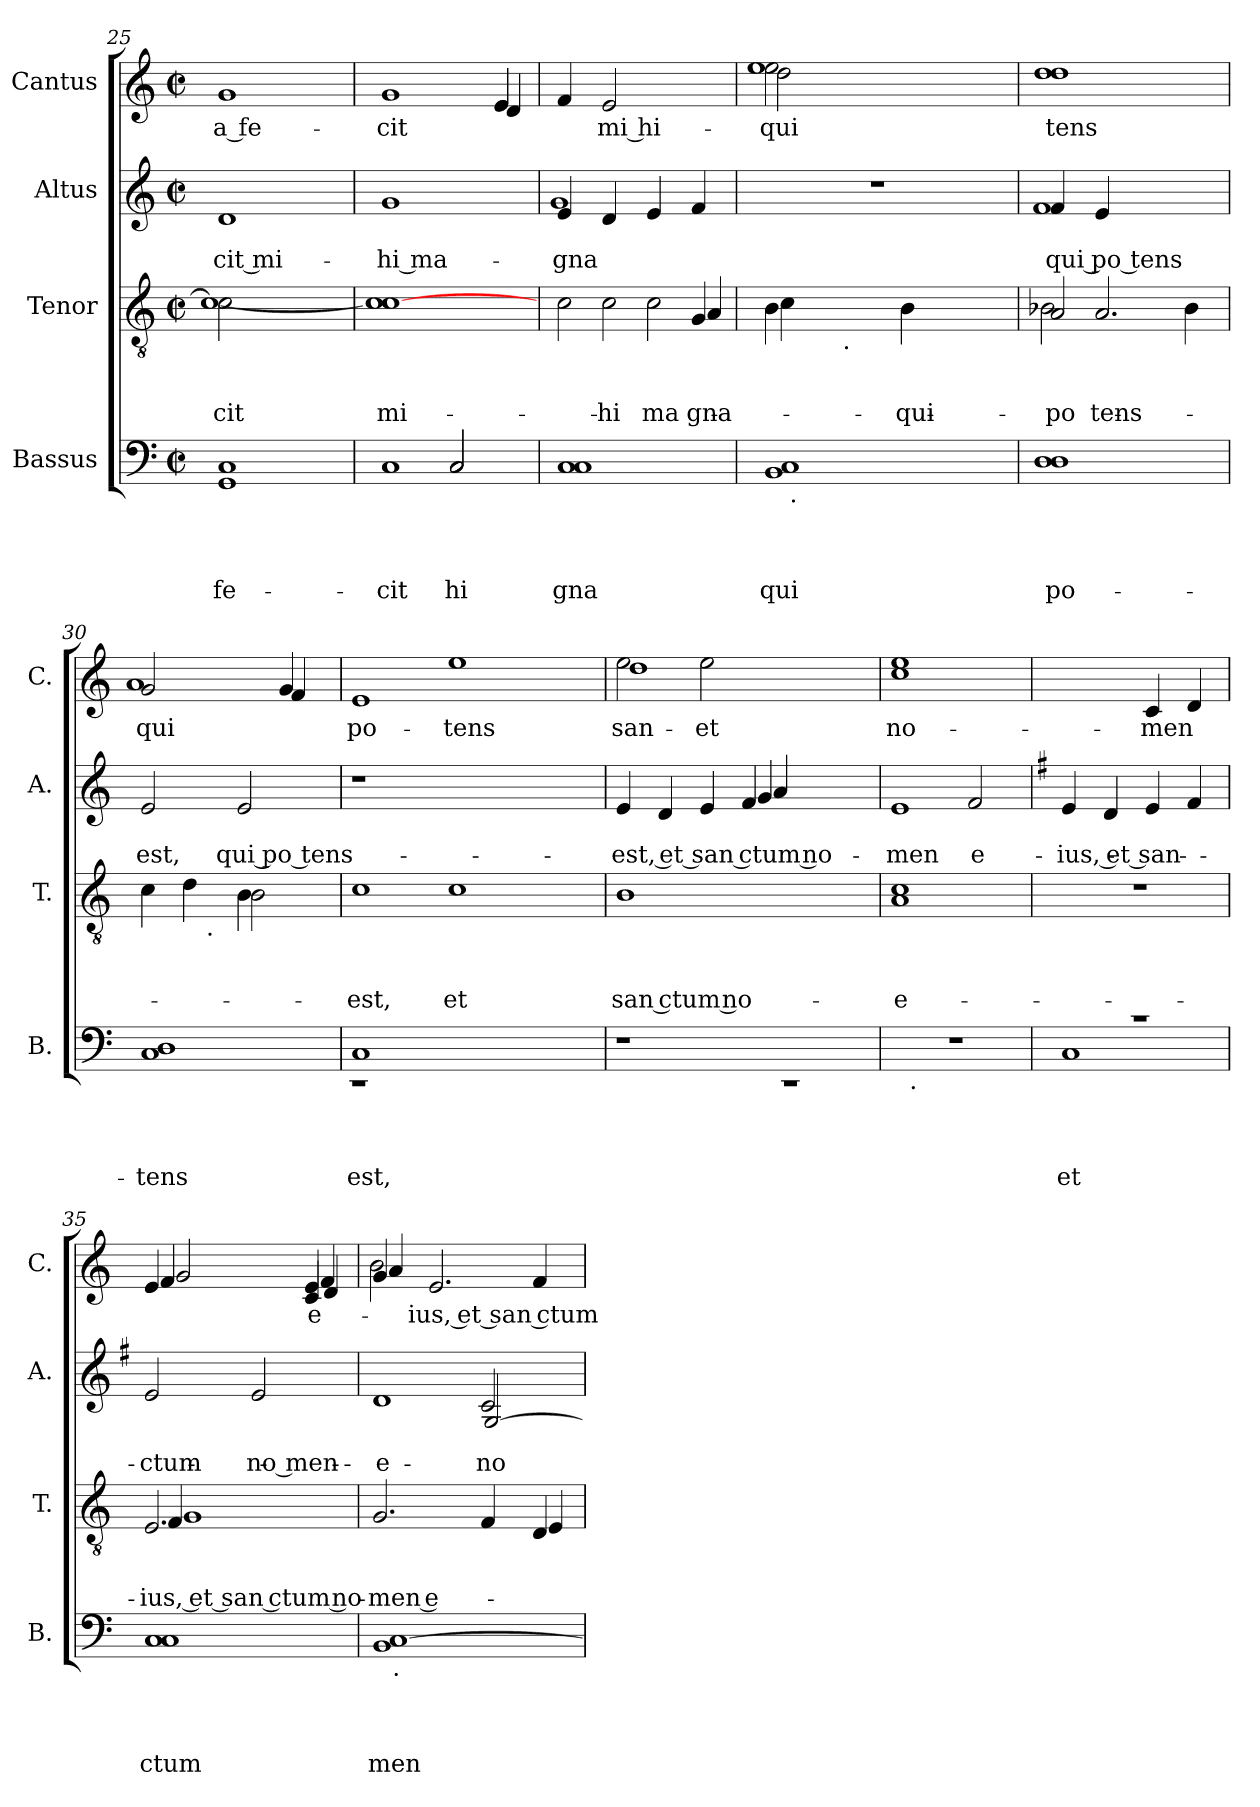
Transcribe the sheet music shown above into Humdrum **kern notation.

**kern	**text	**text	**text	**text	**kern	**text	**text	**text	**kern	**text	**text	**kern	**text
*part4	*part4	*part4	*part4	*part4	*part3	*part3	*part3	*part3	*part2	*part2	*part2	*part1	*part1
*staff4	*staff4	*staff4	*staff4	*staff4	*staff3	*staff3	*staff3	*staff3	*staff2	*staff2	*staff2	*staff1	*staff1
*I"Bassus	*	*	*	*	*I"Tenor	*	*	*	*I"Altus	*	*	*I"Cantus	*
*I'B.	*	*	*	*	*I'T.	*	*	*	*I'A.	*	*	*I'C.	*
*clefF4	*	*	*	*	*clefGv2	*	*	*	*clefG2	*	*	*clefG2	*
*k[]	*	*	*	*	*k[]	*	*	*	*k[]	*	*	*k[]	*
*C:	*	*	*	*	*C:	*	*	*	*C:	*	*	*C:	*
*M2/2	*	*	*	*	*M2/2	*	*	*	*M2/2	*	*	*M2/2	*
*met(c|)	*	*	*	*	*met(c|)	*	*	*	*met(c|)	*	*	*met(c|)	*
=25	=25	=25	=25	=25	=25	=25	=25	=25	=25	=25	=25	=25	=25
!	!	!	!	!LO:LY:b	!	!	!	!LO:LY:b	!	!	!	!	!
*	*	*	*	*	*^	*	*	*	*	*	*	*	*
!	!	!	!	!	!	!	!	!	!LO:LY:b	!	!	!LO:LY:b	!	!LO:LY:b:rj
1GG 1C	.	.	.	fe-	2c\	1c_	.	.	-cit	1d	.	-cit mi-	1g	-a fe-
.	.	.	.	.	2ryy	.	.	.	.	.	.	.	.	.
*	*	*	*	*	*v	*v	*	*	*	*	*	*	*	*
=26	=26	=26	=26	=26	=26	=26	=26	=26	=26	=26	=26	=26	=26
!	!	!	!	!LO:LY:b	!	!	!	!LO:LY:b	!	!	!LO:LY:b:rj	!	!LO:LY:b:rj
*^	*	*	*	*	*	*	*	*	*	*	*	*^	*
*	*^	*	*	*	*	*	*	*	*	*	*	*	*	*^	*
*	*	*	*	*	*	*	*	*	*	*	*	*	*	*	*	*^	*
1C	2ryy	2ryy	.	.	.	-cit	1c] [>1c	.	.	mi-	1g	.	-hi ma-	1g	2.ryy	2.ryy	2.ryy	-cit
!	!	!	!	!	!	!LO:LY:b	!	!	!	!	!	!	!	!	!	!	!	!
!	!	!	!	!	!	!LO:LY:b	!	!	!	!	!	!	!	!	!	!	!	!
.	2C/	2C/	.	.	.	-hi	.	.	.	.	.	.	.	.	.	.	.	.
.	.	.	.	.	.	.	.	.	.	.	.	.	.	.	4e/	4d/	4e/	.
*v	*v	*v	*	*	*	*	*	*	*	*	*	*	*	*	*	*	*	*
=27	=27	=27	=27	=27	=27	=27	=27	=27	=27	=27	=27	=27	=27	=27	=27	=27
!	!	!	!	!LO:LY:b	!	!	!	!	!	!	!LO:LY:b	!	!	!	!	!
*	*	*	*	*	*^	*	*	*	*^	*	*	*	*	*	*	*
*	*	*	*	*	*	*^	*	*	*	*	*	*	*	*v	*v	*v	*v	*
1C 1C	.	.	.	-gna	2c\	4ryy	2.ryy	.	.	.	4e/	1g	.	-gna	4f/	.
!	!	!	!	!	!	!	!	!	!	!LO:LY:b	!	!	!	!	!	!LO:LY:b
.	.	.	.	.	.	2c\	.	.	.	-hi	4d/	.	.	.	2e/	mi hi-
!	!	!	!	!	!	!	!	!	!	!LO:LY:b	!	!	!	!	!	!
.	.	.	.	.	2c\	.	.	.	.	-ma-	4e/	.	.	.	.	.
!	!	!	!	!	!	!	!	!	!	!LO:LY:b	!	!	!	!	!	!
.	.	.	.	.	.	4G/	4A/	.	.	gna	4f/	.	.	.	4ryy	.
*	*	*	*	*	*	*	*	*	*	*	*v	*v	*	*	*	*
!!LO:LB:g=z
=28	=28	=28	=28	=28	=28	=28	=28	=28	=28	=28	=28	=28	=28	=28	=28
!	!	!	!	!LO:LY:b	!	!	!	!	!	!	!	!	!	!	!LO:LY:b
*	*	*	*	*	*	*	*	*	*	*	*	*	*	*^	*
*	*	*	*	*	*	*	*	*	*	*	*	*	*	*	*^	*
!	!	!	!	!	!	!	!	!	!	!	!	!	!	!	!	!	!LO:LY:b
*^	*	*	*	*	*	*v	*v	*	*	*	*	*	*	*	*	*	*
1BB 1C	16.ryy	.	.	.	qui	4B\	4c\	.	.	.	1r	.	.	2ee\	2dd\	1ee	qui
!	!LO:TX:b:t=.	!	!	!	!	!	!	!	!	!	!	!	!	!	!	!	!
.	2ryy	.	.	.	.	.	.	.	.	.	.	.	.	.	.	.	.
.	.	.	.	.	.	8..ryy	16ryy	.	.	.	.	.	.	.	.	.	.
!	!	!	!	!	!	!	!LO:TX:b:t=.	!	!	!	!	!	!	!	!	!	!
.	.	.	.	.	.	.	8..ryy	.	.	.	.	.	.	.	.	.	.
.	.	.	.	.	.	2ryy	.	.	.	.	.	.	.	.	.	.	.
.	.	.	.	.	.	.	.	.	.	.	.	.	.	2ryy	2ryy	.	.
!	!	!	!	!	!	!	!	!	!	!LO:LY:b:rj	!	!	!	!	!	!	!
.	.	.	.	.	.	.	4B\	.	.	qui	.	.	.	.	.	.	.
.	4ryy	.	.	.	.	.	.	.	.	.	.	.	.	.	.	.	.
.	.	.	.	.	.	.	8..ryy	.	.	.	.	.	.	.	.	.	.
.	8ryy	.	.	.	.	.	.	.	.	.	.	.	.	.	.	.	.
.	32ryy	.	.	.	.	32ryy	.	.	.	.	.	.	.	.	.	.	.
*	*	*	*	*	*	*v	*v	*	*	*	*	*	*	*v	*v	*v	*
=29	=29	=29	=29	=29	=29	=29	=29	=29	=29	=29	=29	=29	=29	=29
!	!	!	!	!	!LO:LY:b	!	!	!	!LO:LY:b	!	!	!LO:LY:b:rj	!	!LO:LY:b
*	*	*	*	*	*	*^	*	*	*	*^	*	*	*	*
*	*	*	*	*	*	*	*^	*	*	*	*	*	*	*	*	*
*v	*v	*	*	*	*	*	*	*^	*	*	*	*	*	*	*	*	*
1D 1D	.	.	.	po-	2A/	2B-X\	4ryy	2.ryy	.	.	po-	4f/	1f	.	qui po tens	1dd 1dd	-tens
!	!	!	!	!	!	!	!	!	!	!	!LO:LY:b	!	!	!	!	!	!
.	.	.	.	.	.	.	2.A/	.	.	.	-tens	4e/	.	.	.	.	.
.	.	.	.	.	2ryy	2ryy	.	.	.	.	.	2ryy	.	.	.	.	.
.	.	.	.	.	.	.	.	4B-\	.	.	.	.	.	.	.	.	.
*	*	*	*	*	*	*	*	*	*	*	*	*v	*v	*	*	*	*
=30	=30	=30	=30	=30	=30	=30	=30	=30	=30	=30	=30	=30	=30	=30	=30	=30
!	!	!	!	!LO:LY:b	!	!	!	!	!	!	!	!	!	!LO:LY:b	!	!LO:LY:b
*	*	*	*	*	*	*	*	*	*	*	*	*	*	*	*^	*
!	!	!	!	!	!	!	!	!	!	!	!	!	!	!	!	!	!LO:LY:b
*	*	*	*	*	*	*	*v	*v	*	*	*	*	*	*	*^	*^	*
1C 1D	.	.	.	-tens	4c\	4ryy	2ryy	.	.	.	2e/	.	est,	2g/	1a	2.ryy	2.ryy	qui
.	.	.	.	.	16.ryy	4d\	.	.	.	.	.	.	.	.	.	.	.	.
!	!	!	!	!	!LO:TX:b:t=.	!	!	!	!	!	!	!	!	!	!	!	!	!
.	.	.	.	.	2ryy	.	.	.	.	.	.	.	.	.	.	.	.	.
!	!	!	!	!	!	!	!	!	!	!	!	!	!LO:LY:b	!	!	!	!	!
.	.	.	.	.	.	4B\	2B\	.	.	.	2e/	.	qui po tens-	2ryy	.	.	.	.
.	.	.	.	.	.	4ryy	.	.	.	.	.	.	.	.	.	4g/	4f/	.
.	.	.	.	.	8ryy	.	.	.	.	.	.	.	.	.	.	.	.	.
.	.	.	.	.	32ryy	.	.	.	.	.	.	.	.	.	.	.	.	.
*	*	*	*	*	*v	*v	*v	*	*	*	*	*	*	*v	*v	*v	*v	*
=31	=31	=31	=31	=31	=31	=31	=31	=31	=31	=31	=31	=31	=31
!	!	!	!	!LO:LY:b	!	!	!	!LO:LY:b	!	!	!	!	!LO:LY:b
*^	*	*	*	*	*	*	*	*	*	*	*	*	*
1C	1rEE	.	.	.	est,	1c	.	.	est,	1r	.	.	1e	po-
!	!	!	!	!	!	!	!	!	!LO:LY:b	!	!	!	!	!LO:LY:b
1ryy	1ryy	.	.	.	.	1c	.	.	et	1ryy	.	.	1ee	-tens
=32	=32	=32	=32	=32	=32	=32	=32	=32	=32	=32	=32	=32	=32	=32
!	!	!	!	!	!	!	!	!	!LO:LY:b:rj	!	!	!LO:LY:b:rj	!	!LO:LY:b
*	*	*	*	*	*	*	*	*	*	*^	*	*	*^	*
*	*	*	*	*	*	*	*	*	*	*	*^	*	*	*	*	*
!	!	!	!	!	!	!	!	!	!	!	!	!	!	!	!	!	!LO:LY:b
*v	*v	*	*	*	*	*	*	*	*	*	*	*	*	*	*	*	*
1r	.	.	.	.	1B	.	.	san ctum no-	4e/	2.ryy	2.ryy	.	-est, et san ctum no-	2ee\	1dd	san-
.	.	.	.	.	.	.	.	.	4d/	.	.	.	.	.	.	.
!	!	!	!	!	!	!	!	!	!	!	!	!	!	!	!	!LO:LY:b
.	.	.	.	.	.	.	.	.	4e/	.	.	.	.	2ee\	.	et
.	.	.	.	.	.	.	.	.	4f/	4g/	4a/	.	.	.	.	.
1rEE	.	.	.	.	1ryy	.	.	.	1ryy	1ryy	1ryy	.	.	1ryy	1ryy	.
!!LO:PB:g=z
=33	=33	=33	=33	=33	=33	=33	=33	=33	=33	=33	=33	=33	=33	=33	=33	=33
!	!	!	!	!	!	!	!	!LO:LY:b	!	!	!	!	!LO:LY:b	!	!	!LO:LY:b
*	*	*	*	*	*	*	*	*	*	*v	*v	*	*	*	*	*
*^	*	*	*	*	*	*	*	*	*	*	*	*	*v	*v	*
1r	16ryy	.	.	.	.	1A 1c	.	.	e-	1e	2ryy	.	-men	1cc 1ee	no-
!	!LO:TX:b:t=.	!	!	!	!	!	!	!	!	!	!	!	!	!	!
.	2...ryy	.	.	.	.	.	.	.	.	.	.	.	.	.	.
!	!	!	!	!	!	!	!	!	!	!	!	!	!LO:LY:b	!	!
.	.	.	.	.	.	.	.	.	.	.	2f/	.	e-	.	.
*	*	*	*	*	*	*	*	*	*	*v	*v	*	*	*	*
=34	=34	=34	=34	=34	=34	=34	=34	=34	=34	=34	=34	=34	=34	=34
*	*	*	*	*	*	*	*	*	*	*k[f#]	*	*	*	*
*	*	*	*	*	*	*	*	*	*	*G:	*	*	*	*
*	*	*	*	*	*	*	*	*	*	*^	*	*	*	*
!	!	!	!	!	!LO:LY:b	!	!	!	!	!	!	!	!LO:LY:b:rj	!	!
*	*	*	*	*	*	*	*	*	*	*v	*v	*	*	*	*
1rc	1C	.	.	.	et	1r	.	.	.	4e/	.	-ius, et san-	2ryy	.
.	.	.	.	.	.	.	.	.	.	4d/	.	.	.	.
!	!	!	!	!	!	!	!	!	!	!	!	!	!	!LO:LY:b:rj
.	.	.	.	.	.	.	.	.	.	4e/	.	.	4c/	-men
.	.	.	.	.	.	.	.	.	.	4f#/	.	.	4d/	.
*v	*v	*	*	*	*	*	*	*	*	*	*	*	*	*
=35	=35	=35	=35	=35	=35	=35	=35	=35	=35	=35	=35	=35	=35
!	!	!	!	!LO:LY:b	!	!	!	!LO:LY:b:rj	!	!	!LO:LY:b	!	!
*	*	*	*	*	*^	*	*	*	*	*	*	*^	*
*	*	*	*	*	*	*^	*	*	*	*	*	*	*	*^	*
*	*	*	*	*	*	*	*	*	*	*	*	*	*	*	*	*^	*
1C 1C	.	.	.	-ctum	2.E/	4F/	1G	.	.	-ius, et san ctum no-	2e/	.	-ctum	4e/	4f/	2g/	2.ryy	.
.	.	.	.	.	.	2.ryy	.	.	.	.	.	.	.	2ryy	2ryy	.	.	.
!	!	!	!	!	!	!	!	!	!	!	!	!	!LO:LY:b	!	!	!	!	!
.	.	.	.	.	.	.	.	.	.	.	2e/	.	no men-	.	.	4ryy	.	.
!	!	!	!	!	!	!	!	!	!	!	!	!	!	!	!	!	!	!LO:LY:b
.	.	.	.	.	4ryy	.	.	.	.	.	.	.	.	4e/	4f/	4c/	4d/	e-
*	*	*	*	*	*v	*v	*v	*	*	*	*	*	*	*	*	*	*	*
!!LO:LB:g=z	!!	!!	!!
=36	=36	=36	=36	=36	=36	=36	=36	=36	=36	=36	=36	=36	=36	=36	=36	=36
*	*	*	*	*	*	*	*	*	*k[]	*	*	*	*	*	*	*
*	*	*	*	*	*	*	*	*	*C:	*	*	*	*	*	*	*
!	!	!	!	!LO:LY:b	!	!	!	!LO:LY:b:rj	!	!	!LO:LY:b	!	!	!	!	!
*^	*	*	*	*	*^	*	*	*	*^	*	*	*	*	*	*	*
*	*	*	*	*	*	*	*	*	*	*	*	*^	*	*	*	*	*	*	*
1BB [<1C	16ryy	.	.	.	-men	2.G/	2ryy	.	.	-men e-	1d	2ryy	2ryy	.	-e-	4g/	4a/	2b\	2.ryy	.
!	!LO:TX:b:t=.	!	!	!	!	!	!	!	!	!	!	!	!	!	!	!	!	!	!	!
.	2...ryy	.	.	.	.	.	.	.	.	.	.	.	.	.	.	.	.	.	.	.
!	!	!	!	!	!	!	!	!	!	!	!	!	!	!	!	!	!	!	!	!LO:LY:b
.	.	.	.	.	.	.	.	.	.	.	.	.	.	.	.	2.e/	2.ryy	.	.	-ius, et san ctum
!	!	!	!	!	!	!	!	!	!	!	!	!	!	!	!LO:LY:b	!	!	!	!	!
!	!	!	!	!	!	!	!	!	!	!	!	!	!	!	!LO:LY:b	!	!	!	!	!
.	.	.	.	.	.	.	4F/	.	.	.	.	2c/	[<2G/	.	no-	.	.	2ryy	.	.
.	.	.	.	.	.	4D/	4E/	.	.	.	.	.	.	.	.	.	.	.	4f/	.
*v	*v	*	*	*	*	*	*	*	*	*	*v	*v	*v	*	*	*v	*v	*v	*v	*
*	*	*	*	*	*v	*v	*	*	*	*	*	*	*	*
=	=	=	=	=	=	=	=	=	=	=	=	=	=
*-	*-	*-	*-	*-	*-	*-	*-	*-	*-	*-	*-	*-	*-
